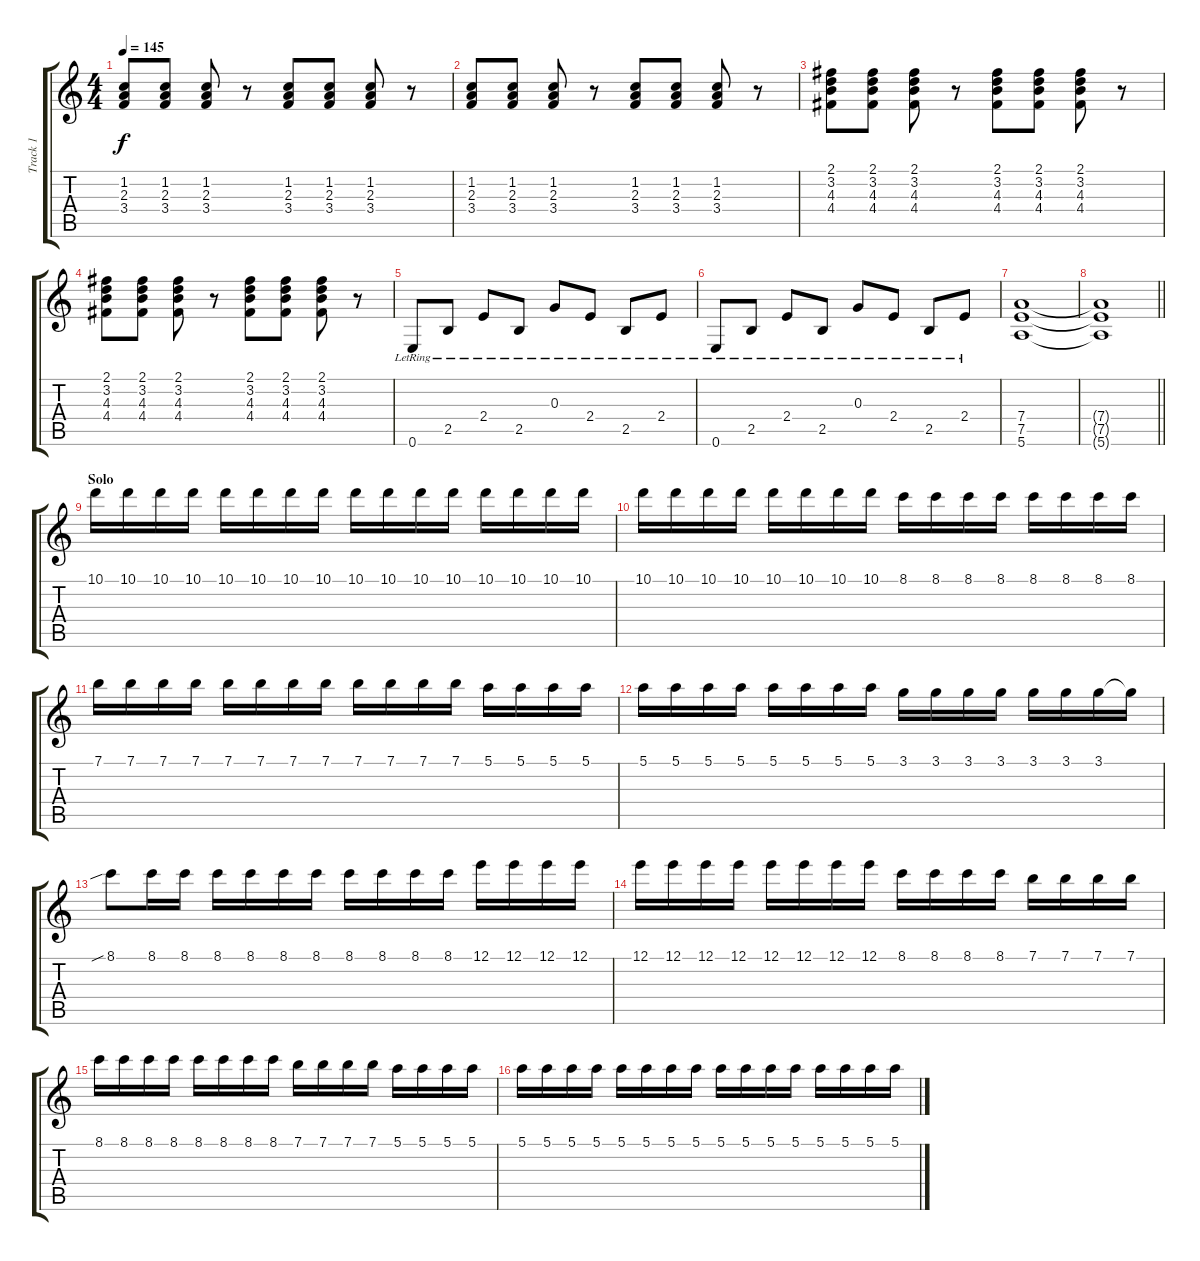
\track ("Track 1" "Track 1") {instrument distortionguitar}
\staff {score tabs}
\tuning (E4 B3 G3 D3 A2 E2) {hide}
\ts (4 4)
\tempo 145
\clef g2
\ks c
(1.2 2.3 3.4).8{dy f} (1.2 2.3 3.4).8 (1.2 2.3 3.4).8 r.8 (1.2 2.3 3.4).8 (1.2 2.3 3.4).8 (1.2 2.3 3.4).8 r.8 |
(1.2 2.3 3.4).8 (1.2 2.3 3.4).8 (1.2 2.3 3.4).8 r.8 (1.2 2.3 3.4).8 (1.2 2.3 3.4).8 (1.2 2.3 3.4).8 r.8 |
(2.1 3.2 4.3 4.4).8 (2.1 3.2 4.3 4.4).8 (2.1 3.2 4.3 4.4).8 r.8 (2.1 3.2 4.3 4.4).8 (2.1 3.2 4.3 4.4).8 (2.1 3.2 4.3 4.4).8 r.8 |
(2.1 3.2 4.3 4.4).8 (2.1 3.2 4.3 4.4).8 (2.1 3.2 4.3 4.4).8 r.8 (2.1 3.2 4.3 4.4).8 (2.1 3.2 4.3 4.4).8 (2.1 3.2 4.3 4.4).8 r.8 |
0.6{lr}.8 2.5{lr}.8 2.4{lr}.8 2.5{lr}.8 0.3{lr}.8 2.4{lr}.8 2.5{lr}.8 2.4{lr}.8 |
0.6{lr}.8 2.5{lr}.8 2.4{lr}.8 2.5{lr}.8 0.3{lr}.8 2.4{lr}.8 2.5{lr}.8 2.4{lr}.8 |
(7.4 7.5 5.6).1{instrument distortionguitar} |
\barLineRight lightlight
(7.4{t} 7.5{t} 5.6{t}).1 |
\section ("" "Solo")
10.1.16{instrument overdrivenguitar} 10.1.16 10.1.16 10.1.16 10.1.16 10.1.16 10.1.16 10.1.16 10.1.16 10.1.16 10.1.16 10.1.16 10.1.16 10.1.16 10.1.16 10.1.16 |
10.1.16 10.1.16 10.1.16 10.1.16 10.1.16 10.1.16 10.1.16 10.1.16 8.1.16 8.1.16 8.1.16 8.1.16 8.1.16 8.1.16 8.1.16 8.1.16 |
7.1.16 7.1.16 7.1.16 7.1.16 7.1.16 7.1.16 7.1.16 7.1.16 7.1.16 7.1.16 7.1.16 7.1.16 5.1.16 5.1.16 5.1.16 5.1.16 |
5.1.16 5.1.16 5.1.16 5.1.16 5.1.16 5.1.16 5.1.16 5.1.16 3.1.16 3.1.16 3.1.16 3.1.16 3.1.16 3.1.16 3.1.16 3.1{t}.16 |
8.1{sib}.8 8.1.16 8.1.16 8.1.16 8.1.16 8.1.16 8.1.16 8.1.16 8.1.16 8.1.16 8.1.16 12.1.16 12.1.16 12.1.16 12.1.16 |
12.1.16 12.1.16 12.1.16 12.1.16 12.1.16 12.1.16 12.1.16 12.1.16 8.1.16 8.1.16 8.1.16 8.1.16 7.1.16 7.1.16 7.1.16 7.1.16 |
8.1.16 8.1.16 8.1.16 8.1.16 8.1.16 8.1.16 8.1.16 8.1.16 7.1.16 7.1.16 7.1.16 7.1.16 5.1.16 5.1.16 5.1.16 5.1.16 |
5.1.16 5.1.16 5.1.16 5.1.16 5.1.16 5.1.16 5.1.16 5.1.16 5.1.16 5.1.16 5.1.16 5.1.16 5.1.16 5.1.16 5.1.16 5.1.16
